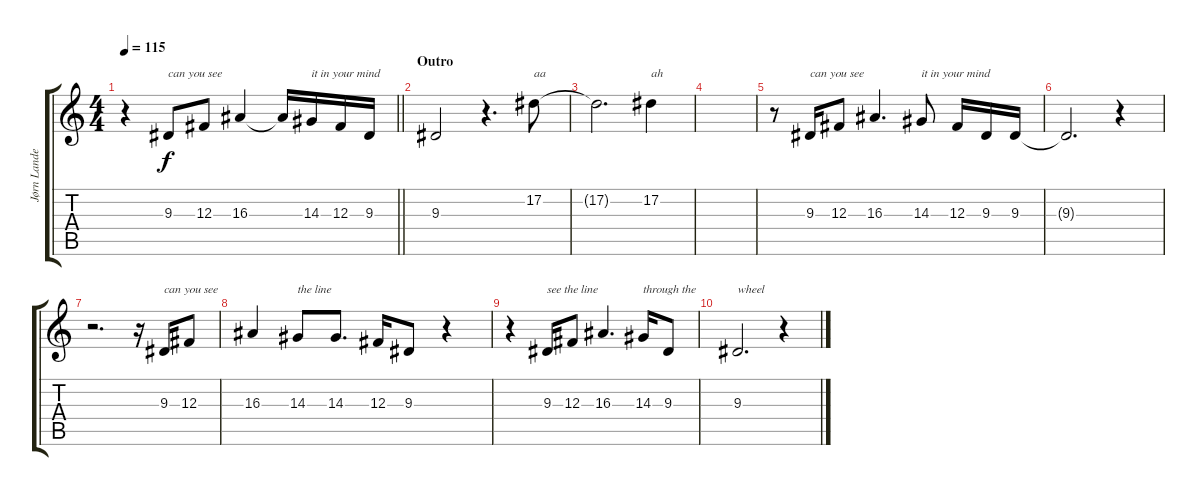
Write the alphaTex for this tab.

\track ("Jørn Lande (Vocals)" "Jørn Lande") {instrument lead6voice}
\staff {score tabs}
\tuning (Eb4 Bb3 Gb3 Db3 Ab2 Eb2) {hide}
\ts (4 4)
\tempo 115
\clef g2
\barLineRight lightlight
\ks c
r.4{dy f} 9.3.8{txt "can you see "} 12.3.8 16.3.4 16.3{t}.16 14.3.16{txt "it in your mind"} 12.3.16 9.3.16 |
\section ("" "Outro")
9.3.2 r.4{d} 17.2.8{txt "aa"} |
17.2{t}.2{d} 17.2.4{txt "ah"} |
|
r.8 9.3.16{txt "can you see"} 12.3.8 16.3.4{d} 14.3.8{txt "it in your mind"} 12.3.16 9.3.16 9.3.16 |
9.3{t}.2{d} r.4 |
r.2{d} r.16 9.3.16{txt "can you see"} 12.3.8 |
16.3.4 14.3.8{txt "the line"} 14.3.8{d} 12.3.16 9.3.8 r.4 |
r.4 9.3.16{txt "see the line"} 12.3.8 16.3.4{d} 14.3.16{txt "through the"} 9.3.8 |
9.3.2{d txt "wheel"} r.4
